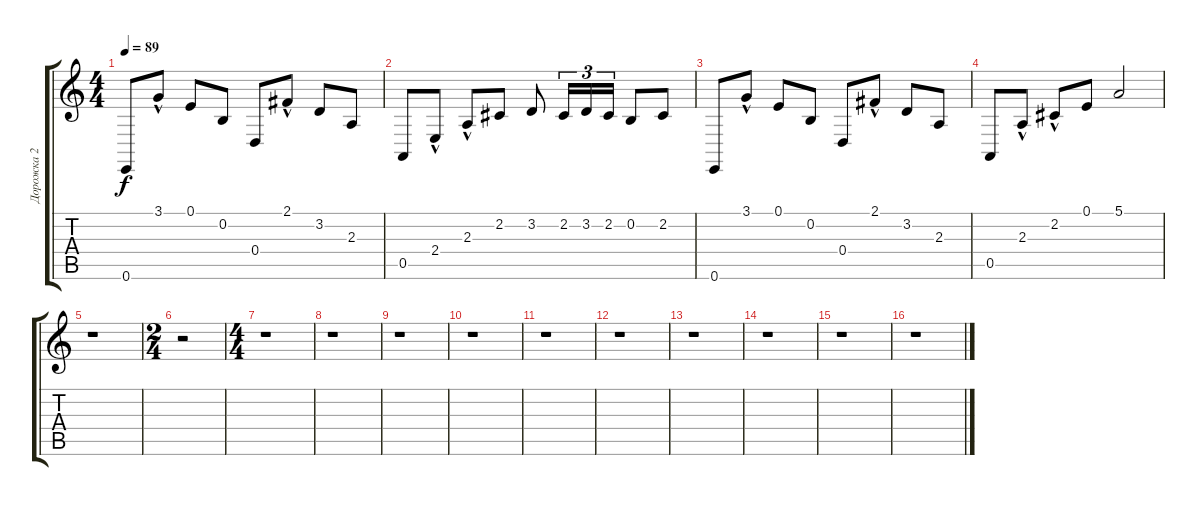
\track ("Дорожка 2" "Дорожка 2") {instrument brightacousticpiano}
\staff {score tabs}
\tuning (E4 B3 G3 D3 A2 E2) {hide}
\ts (4 4)
\tempo 89
\clef g2
\ks c
0.6.8{dy f} 3.1{hac}.8 0.1.8 0.2.8 0.4.8 2.1{hac}.8 3.2.8 2.3.8 |
0.5.8 2.4{hac}.8 2.3{hac}.8 2.2.8 3.2.8 2.2.16{tu (3 2)} 3.2.16{tu (3 2)} 2.2.16{tu (3 2)} 0.2.8 2.2.8 |
0.6.8 3.1{hac}.8 0.1.8 0.2.8 0.4.8 2.1{hac}.8 3.2.8 2.3.8 |
0.5.8 2.3{hac}.8 2.2{hac}.8 0.1.8 5.1.2 |
r.1 |
\ts (2 4)
r.2 |
\ts (4 4)
r.1 |
r.1 |
r.1 |
r.1 |
r.1 |
r.1 |
r.1 |
r.1 |
r.1 |
r.1
